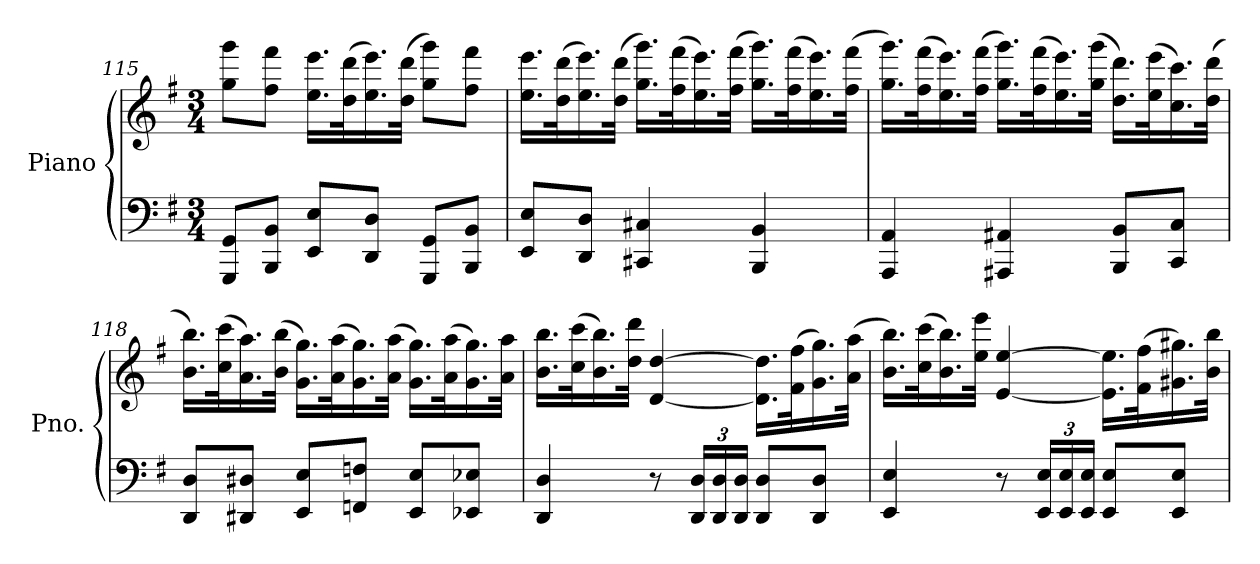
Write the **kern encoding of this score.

**kern	**kern
*part1	*part1
*staff2	*staff1
*I"Piano	*
*I'Pno.	*
*clefF4	*clefG2
*k[f#]	*k[f#]
*M3/4	*M3/4
=115	=115
8GGG/ 8GG/L	8gg\ 8ggg\L
8BBB/ 8BB/J	8ff#\ 8fff#\J
8EE/ 8E/L	16.ee\ 16.eee\LL
.	(>32dd\ 32ddd\K
8DD/ 8D/J	16.ee\ 16.eee\)
.	(>32dd\ 32ddd\JJk
8GGG/ 8GG/L	8gg\ 8ggg\L)
8BBB/ 8BB/J	8ff#\ 8fff#\J
=116	=116
8EE/ 8E/L	16.ee\ 16.eee\LL
.	(>32dd\ 32ddd\K
8DD/ 8D/J	16.ee\ 16.eee\)
.	(>32dd\ 32ddd\JJk
4CC#X/ 4C#X/	16.gg\ 16.ggg\LL)
.	(>32ff#\ 32fff#\K
.	16.ee\ 16.eee\)
.	(>32ff#\ 32fff#\JJk
4BBB/ 4BB/	16.gg\ 16.ggg\LL)
.	(>32ff#\ 32fff#\K
.	16.ee\ 16.eee\)
.	(>32ff#\ 32fff#\JJk
!!LO:LB:g=z
=117	=117
4AAA/ 4AA/	16.gg\ 16.ggg\LL)
.	(>32ff#\ 32fff#\K
.	16.ee\ 16.eee\)
.	(>32ff#\ 32fff#\JJk
4AAA#X/ 4AA#X/	16.gg\ 16.ggg\LL)
.	(>32ff#\ 32fff#\K
.	16.ee\ 16.eee\)
.	(>32gg\ 32ggg\JJk
8BBB/ 8BB/L	16.dd\ 16.ddd\LL)
.	(>32ee\ 32eee\K
8CC/ 8C/J	16.cc\ 16.ccc\)
.	(>32dd\ 32ddd\JJk
=118	=118
8DD/ 8D/L	16.b\ 16.bb\LL)
.	(>32cc\ 32ccc\K
8DD#X/ 8D#X/J	16.a\ 16.aa\)
.	(>32b\ 32bb\JJk
8EE/ 8E/L	16.g\ 16.gg\LL)
.	(>32a\ 32aa\K
8FFn/ 8Fn/J	16.g\ 16.gg\)
.	(>32a\ 32aa\JJk
8EE/ 8E/L	16.g\ 16.gg\LL)
.	(>32a\ 32aa\K
8EE-X/ 8E-X/J	16.g\ 16.gg\)
.	32a\ 32aa\JJk
=119	=119
4DD/ 4D/	16.b\ 16.bb\LL
.	(>32cc\ 32ccc\K
.	16.b\ 16.bb\)
.	32dd\ 32ddd\JJk
8r	[4d/ [4dd/
*Xbrackettup	*
24DD/ 24D/LL	.
24DD/ 24D/	.
24DD/ 24D/JJ	.
8DD/ 8D/L	16.d\] 16.dd\]LL
.	(>32f#\ 32ff#\K
8DD/ 8D/J	16.g\ 16.gg\)
.	(>32a\ 32aa\JJk
!!LO:LB:g=z
=120	=120
4EE/ 4E/	16.b\ 16.bb\LL)
.	(>32cc\ 32ccc\K
.	16.b\ 16.bb\)
.	32ee\ 32eee\JJk
8r	[4e/ [4ee/
24EE/ 24E/LL	.
24EE/ 24E/	.
24EE/ 24E/JJ	.
8EE/ 8E/L	16.e\] 16.ee\]LL
.	(>32f#\ 32ff#\K
8EE/ 8E/J	16.g#X\ 16.gg#X\)
.	32b\ 32bb\JJk
=	=
*-	*-
